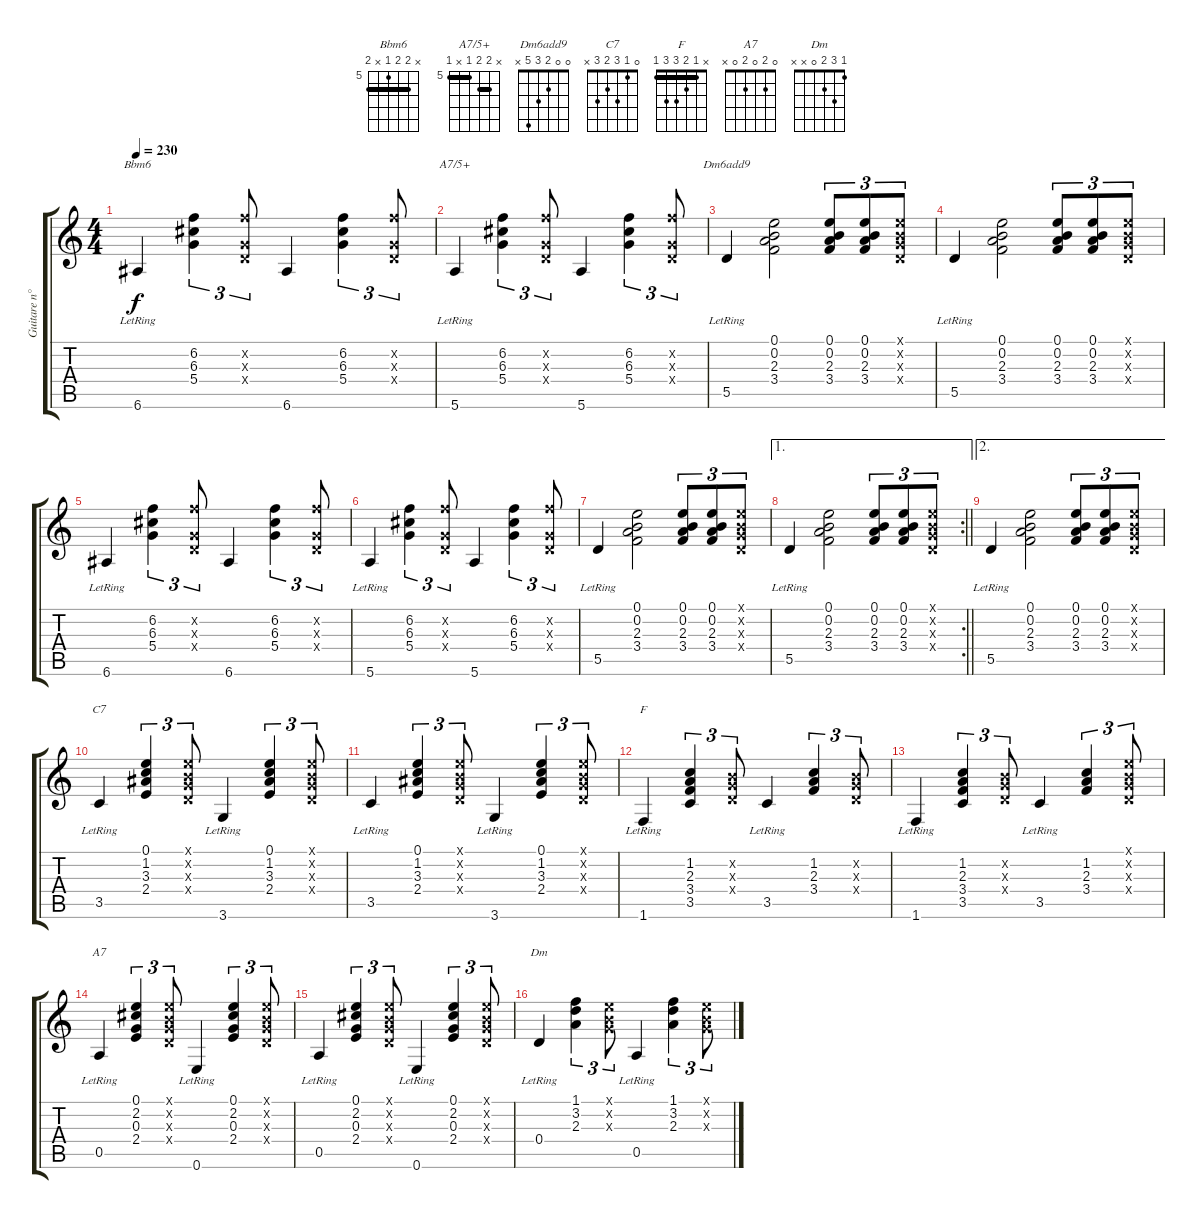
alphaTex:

\track ("Guitare n°2" "Guitare n°") {instrument acousticguitarsteel}
\staff {score tabs}
\tuning (E4 B3 G3 D3 A2 E2) {hide}
\chord ("Bbm6" x 6 6 5 x 6) {firstfret 5 barre 6}
\chord ("A7/5+" x 6 6 5 x 5) {firstfret 5 barre (5 6)}
\chord ("Dm6add9" 0 0 2 3 5 x)
\chord ("C7" 0 1 3 2 3 x)
\chord ("F" x 1 2 3 3 1) {barre 1}
\chord ("A7" 0 2 0 2 0 x)
\chord ("Dm" 1 3 2 0 x x)
\ts (4 4)
\tempo 230
\clef g2
\ks c
6.6{lr}.4{ch "Bbm6" dy f} (6.2 6.3 5.4).4{tu (3 2)} (6.2{x} 0.3{x} 0.4{x}).8{tu (3 2)} 6.6.4 (6.2 6.3 5.4).4{tu (3 2)} (6.2{x} 0.3{x} 0.4{x}).8{tu (3 2)} |
5.6{lr}.4{ch "A7/5+"} (6.2 6.3 5.4).4{tu (3 2)} (6.2{x} 0.3{x} 0.4{x}).8{tu (3 2)} 5.6.4 (6.2 6.3 5.4).4{tu (3 2)} (6.2{x} 0.3{x} 0.4{x}).8{tu (3 2)} |
5.5{lr}.4{ch "Dm6add9"} (0.1 0.2 2.3 3.4).2 (0.1 0.2 2.3 3.4).8{tu (3 2)} (0.1 0.2 2.3 3.4).8{tu (3 2)} (0.1{x} 0.2{x} 0.3{x} 0.4{x}).8{tu (3 2)} |
5.5{lr}.4 (0.1 0.2 2.3 3.4).2 (0.1 0.2 2.3 3.4).8{tu (3 2)} (0.1 0.2 2.3 3.4).8{tu (3 2)} (0.1{x} 0.2{x} 0.3{x} 0.4{x}).8{tu (3 2)} |
6.6{lr}.4 (6.2 6.3 5.4).4{tu (3 2)} (6.2{x} 0.3{x} 0.4{x}).8{tu (3 2)} 6.6.4 (6.2 6.3 5.4).4{tu (3 2)} (6.2{x} 0.3{x} 0.4{x}).8{tu (3 2)} |
5.6{lr}.4 (6.2 6.3 5.4).4{tu (3 2)} (6.2{x} 0.3{x} 0.4{x}).8{tu (3 2)} 5.6.4 (6.2 6.3 5.4).4{tu (3 2)} (6.2{x} 0.3{x} 0.4{x}).8{tu (3 2)} |
5.5{lr}.4 (0.1 0.2 2.3 3.4).2 (0.1 0.2 2.3 3.4).8{tu (3 2)} (0.1 0.2 2.3 3.4).8{tu (3 2)} (0.1{x} 0.2{x} 0.3{x} 0.4{x}).8{tu (3 2)} |
\ae 1
\rc 2
\barLineRight lightlight
5.5{lr}.4 (0.1 0.2 2.3 3.4).2 (0.1 0.2 2.3 3.4).8{tu (3 2)} (0.1 0.2 2.3 3.4).8{tu (3 2)} (0.1{x} 0.2{x} 0.3{x} 0.4{x}).8{tu (3 2)} |
\ae 2
5.5{lr}.4 (0.1 0.2 2.3 3.4).2 (0.1 0.2 2.3 3.4).8{tu (3 2)} (0.1 0.2 2.3 3.4).8{tu (3 2)} (0.1{x} 0.2{x} 0.3{x} 0.4{x}).8{tu (3 2)} |
3.5{lr}.4{ch "C7"} (0.1 1.2 3.3 2.4).4{tu (3 2)} (0.1{x} 0.2{x} 0.3{x} 0.4{x}).8{tu (3 2)} 3.6{lr}.4 (0.1 1.2 3.3 2.4).4{tu (3 2)} (0.1{x} 0.2{x} 0.3{x} 0.4{x}).8{tu (3 2)} |
3.5{lr}.4 (0.1 1.2 3.3 2.4).4{tu (3 2)} (0.1{x} 0.2{x} 0.3{x} 0.4{x}).8{tu (3 2)} 3.6{lr}.4 (0.1 1.2 3.3 2.4).4{tu (3 2)} (0.1{x} 0.2{x} 0.3{x} 0.4{x}).8{tu (3 2)} |
1.6{lr}.4{ch "F"} (1.2 2.3 3.4 3.5).4{tu (3 2)} (0.2{x} 0.3{x} 0.4{x}).8{tu (3 2)} 3.5{lr}.4 (1.2 2.3 3.4).4{tu (3 2)} (0.2{x} 0.3{x} 0.4{x}).8{tu (3 2)} |
1.6{lr}.4 (1.2 2.3 3.4 3.5).4{tu (3 2)} (0.2{x} 0.3{x} 0.4{x}).8{tu (3 2)} 3.5{lr}.4 (1.2 2.3 3.4).4{tu (3 2)} (0.1{x} 0.2{x} 0.3{x} 0.4{x}).8{tu (3 2)} |
0.5{lr}.4{ch "A7"} (0.1 2.2 0.3 2.4).4{tu (3 2)} (0.1{x} 0.2{x} 0.3{x} 0.4{x}).8{tu (3 2)} 0.6{lr}.4 (0.1 2.2 0.3 2.4).4{tu (3 2)} (0.1{x} 0.2{x} 0.3{x} 0.4{x}).8{tu (3 2)} |
0.5{lr}.4 (0.1 2.2 0.3 2.4).4{tu (3 2)} (0.1{x} 0.2{x} 0.3{x} 0.4{x}).8{tu (3 2)} 0.6{lr}.4 (0.1 2.2 0.3 2.4).4{tu (3 2)} (0.1{x} 0.2{x} 0.3{x} 0.4{x}).8{tu (3 2)} |
0.4{lr}.4{ch "Dm"} (1.1 3.2 2.3).4{tu (3 2)} (0.1{x} 0.2{x} 0.3{x}).8{tu (3 2)} 0.5{lr}.4 (1.1 3.2 2.3).4{tu (3 2)} (0.1{x} 0.2{x} 0.3{x}).8{tu (3 2)}
